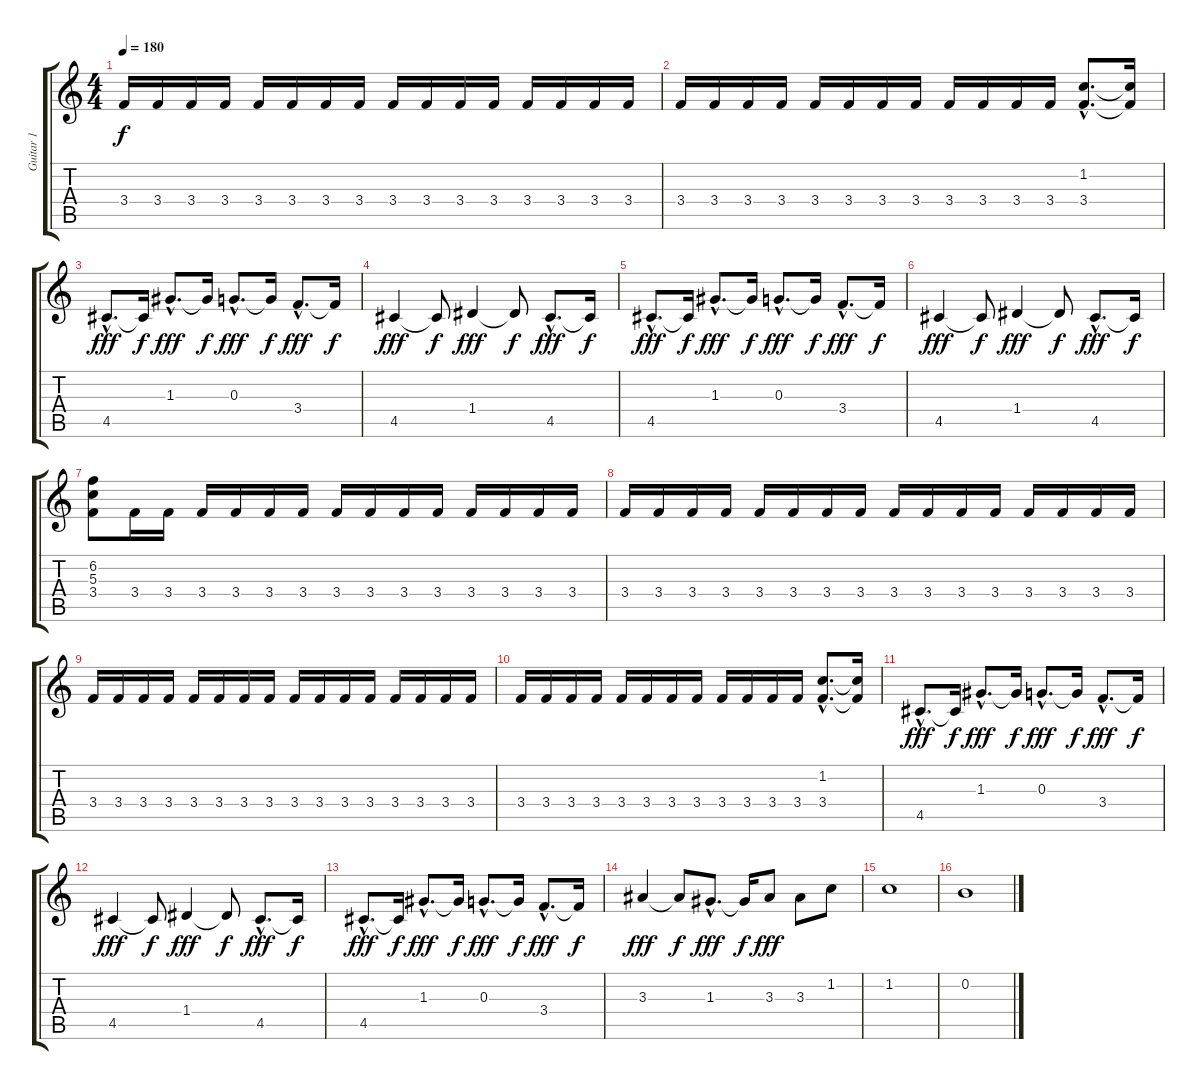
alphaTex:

\track ("Guitar 1" "Guitar 1") {instrument distortionguitar}
\staff {score tabs}
\tuning (E4 B3 G3 D3 A2 E2) {hide}
\ts (4 4)
\tempo 180
\clef g2
\ks c
3.4.16{dy f} 3.4.16 3.4.16 3.4.16 3.4.16 3.4.16 3.4.16 3.4.16 3.4.16 3.4.16 3.4.16 3.4.16 3.4.16 3.4.16 3.4.16 3.4.16 |
3.4.16 3.4.16 3.4.16 3.4.16 3.4.16 3.4.16 3.4.16 3.4.16 3.4.16 3.4.16 3.4.16 3.4.16 (1.2{hac} 3.4{hac}).8{d} (1.2{t} 3.4{t}).16 |
4.5{hac}.8{d dy fff} 4.5{t}.16{dy f} 1.3{hac}.8{d dy fff} 1.3{t}.16{dy f} 0.3{hac}.8{d dy fff} 0.3{t}.16{dy f} 3.4{hac}.8{d dy fff} 3.4{t}.16{dy f} |
4.5.4{dy fff} 4.5{t}.8{dy f} 1.4.4{dy fff} 1.4{t}.8{dy f} 4.5{hac}.8{d dy fff} 4.5{t}.16{dy f} |
4.5{hac}.8{d dy fff} 4.5{t}.16{dy f} 1.3{hac}.8{d dy fff} 1.3{t}.16{dy f} 0.3{hac}.8{d dy fff} 0.3{t}.16{dy f} 3.4{hac}.8{d dy fff} 3.4{t}.16{dy f} |
4.5.4{dy fff} 4.5{t}.8{dy f} 1.4.4{dy fff} 1.4{t}.8{dy f} 4.5{hac}.8{d dy fff} 4.5{t}.16{dy f} |
(6.2 5.3 3.4).8 3.4.16 3.4.16 3.4.16 3.4.16 3.4.16 3.4.16 3.4.16 3.4.16 3.4.16 3.4.16 3.4.16 3.4.16 3.4.16 3.4.16 |
3.4.16 3.4.16 3.4.16 3.4.16 3.4.16 3.4.16 3.4.16 3.4.16 3.4.16 3.4.16 3.4.16 3.4.16 3.4.16 3.4.16 3.4.16 3.4.16 |
3.4.16 3.4.16 3.4.16 3.4.16 3.4.16 3.4.16 3.4.16 3.4.16 3.4.16 3.4.16 3.4.16 3.4.16 3.4.16 3.4.16 3.4.16 3.4.16 |
3.4.16 3.4.16 3.4.16 3.4.16 3.4.16 3.4.16 3.4.16 3.4.16 3.4.16 3.4.16 3.4.16 3.4.16 (1.2{hac} 3.4{hac}).8{d} (1.2{t} 3.4{t}).16 |
4.5{hac}.8{d dy fff} 4.5{t}.16{dy f} 1.3{hac}.8{d dy fff} 1.3{t}.16{dy f} 0.3{hac}.8{d dy fff} 0.3{t}.16{dy f} 3.4{hac}.8{d dy fff} 3.4{t}.16{dy f} |
4.5.4{dy fff} 4.5{t}.8{dy f} 1.4.4{dy fff} 1.4{t}.8{dy f} 4.5{hac}.8{d dy fff} 4.5{t}.16{dy f} |
4.5{hac}.8{d dy fff} 4.5{t}.16{dy f} 1.3{hac}.8{d dy fff} 1.3{t}.16{dy f} 0.3{hac}.8{d dy fff} 0.3{t}.16{dy f} 3.4{hac}.8{d dy fff} 3.4{t}.16{dy f} |
3.3.4{dy fff} 3.3{t}.8{dy f} 1.3{hac}.8{d dy fff} 1.3{t}.16{dy f} 3.3.8{dy fff} 3.3.8 1.2.8 |
1.2.1 |
0.2.1
